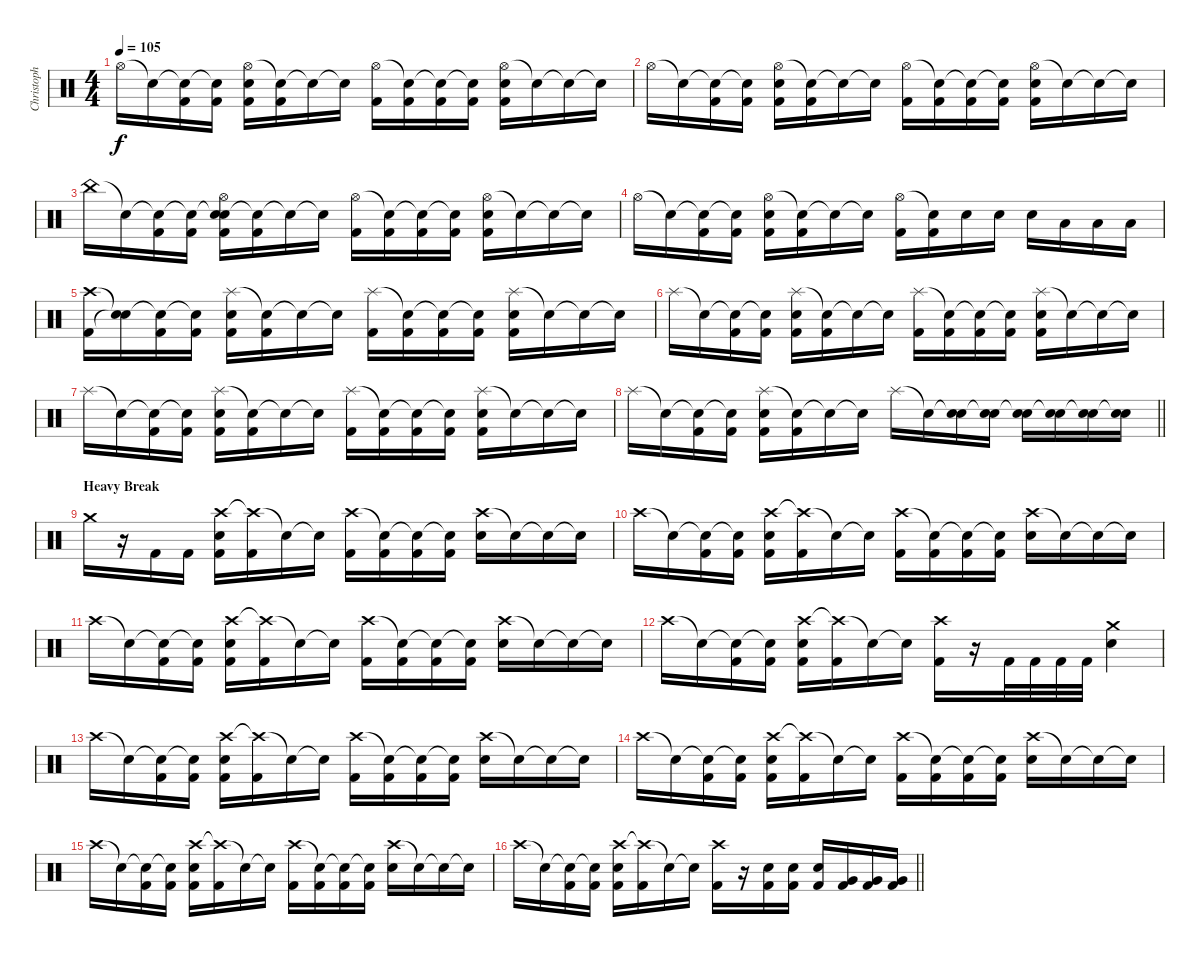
\track ("Christoph" "Christoph") {instrument percussion}
\staff {score}
\articulation defaults
\ts (4 4)
\tempo 105
\clef neutral
\ks c "Hi-Hat (open)".16{dy f} "Snare (hit)"{t}.16
("Snare (hit)"{t} "Kick (hit) 2").16 ("Snare (hit)"{t} "Kick (hit) 2").16 ("Hi-Hat (open)" "Snare (hit) 2" "Kick (hit) 2").16 ("Snare (hit)"{t} "Kick (hit) 2").16 "Snare (hit)"{t}.16 "Snare (hit)"{t}.16 ("Hi-Hat (open)" "Kick (hit) 2").16 ("Snare (hit)"{t} "Kick (hit) 2").16 ("Snare (hit)"{t} "Kick (hit) 2").16 ("Snare (hit)"{t} "Kick (hit) 2").16 ("Hi-Hat (open)" "Snare (hit) 2" "Kick (hit) 2").16 "Snare (hit)"{t}.16 "Snare (hit)"{t}.16 "Snare (hit)"{t}.16 |
"Hi-Hat (open)".16 "Snare (hit)"{t}.16 ("Snare (hit)"{t} "Kick (hit) 2").16 ("Snare (hit)"{t} "Kick (hit) 2").16 ("Hi-Hat (open)" "Snare (hit) 2" "Kick (hit) 2").16 ("Snare (hit)"{t} "Kick (hit) 2").16 "Snare (hit)"{t}.16 "Snare (hit)"{t}.16 ("Hi-Hat (open)" "Kick (hit) 2").16 ("Snare (hit)"{t} "Kick (hit) 2").16 ("Snare (hit)"{t} "Kick (hit) 2").16 ("Snare (hit)"{t} "Kick (hit) 2").16 ("Hi-Hat (open)" "Snare (hit) 2" "Kick (hit) 2").16 "Snare (hit)"{t}.16 "Snare (hit)"{t}.16 "Snare (hit)"{t}.16 |
"China (hit)".16 "Snare (hit)"{t}.16 ("Snare (hit)"{t} "Kick (hit) 2").16 ("Snare (hit)"{t} "Kick (hit) 2").16 ("Snare (hit)"{t} "Hi-Hat (open)" "Snare (hit) 2" "Kick (hit) 2").16 ("Snare (hit)"{t} "Kick (hit) 2").16 "Snare (hit)"{t}.16 "Snare (hit)"{t}.16 ("Hi-Hat (open)" "Kick (hit) 2").16 ("Snare (hit)"{t} "Kick (hit) 2").16 ("Snare (hit)"{t} "Kick (hit) 2").16 ("Snare (hit)"{t} "Kick (hit) 2").16 ("Hi-Hat (open)" "Snare (hit) 2" "Kick (hit) 2").16 "Snare (hit)"{t}.16 "Snare (hit)"{t}.16 "Snare (hit)"{t}.16 |
"Hi-Hat (open)".16 "Snare (hit)"{t}.16 ("Snare (hit)"{t} "Kick (hit) 2").16 ("Snare (hit)"{t} "Kick (hit) 2").16 ("Hi-Hat (open)" "Snare (hit) 2" "Kick (hit) 2").16 ("Snare (hit)"{t} "Kick (hit) 2").16 "Snare (hit)"{t}.16 "Snare (hit)"{t}.16 ("Hi-Hat (open)" "Kick (hit) 2").16 ("Snare (hit)"{t} "Kick (hit) 2").16 "Snare (hit) 2".16 "Snare (hit) 2".16 "Snare (hit) 2".16 "Low Tom (hit)".16 "Low Tom (hit)".16 "Low Floor Tom (hit)".16 |
("Crash high (hit)" "Kick (hit) 2").16 ("Snare (hit)"{t} "Snare (hit)"{t}).16 ("Snare (hit)"{t} "Kick (hit) 2").16 ("Snare (hit)"{t} "Kick (hit) 2").16 ("Splash (hit)" "Snare (hit) 2" "Kick (hit) 2").16 ("Snare (hit)"{t} "Kick (hit) 2").16 "Snare (hit)"{t}.16 "Snare (hit)"{t}.16 ("Splash (hit)" "Kick (hit) 2").16 ("Snare (hit)"{t} "Kick (hit) 2").16 ("Snare (hit)"{t} "Kick (hit) 2").16 ("Snare (hit)"{t} "Kick (hit) 2").16 ("Splash (hit)" "Snare (hit) 2" "Kick (hit) 2").16 "Snare (hit)"{t}.16 "Snare (hit)"{t}.16 "Snare (hit)"{t}.16 |
"Splash (hit)".16 "Snare (hit)"{t}.16 ("Snare (hit)"{t} "Kick (hit) 2").16 ("Snare (hit)"{t} "Kick (hit) 2").16 ("Splash (hit)" "Snare (hit) 2" "Kick (hit) 2").16 ("Snare (hit)"{t} "Kick (hit) 2").16 "Snare (hit)"{t}.16 "Snare (hit)"{t}.16 ("Splash (hit)" "Kick (hit) 2").16 ("Snare (hit)"{t} "Kick (hit) 2").16 ("Snare (hit)"{t} "Kick (hit) 2").16 ("Snare (hit)"{t} "Kick (hit) 2").16 ("Splash (hit)" "Snare (hit) 2" "Kick (hit) 2").16 "Snare (hit)"{t}.16 "Snare (hit)"{t}.16 "Snare (hit)"{t}.16 |
"Splash (hit)".16 "Snare (hit)"{t}.16 ("Snare (hit)"{t} "Kick (hit) 2").16 ("Snare (hit)"{t} "Kick (hit) 2").16 ("Splash (hit)" "Snare (hit) 2" "Kick (hit) 2").16 ("Snare (hit)"{t} "Kick (hit) 2").16 "Snare (hit)"{t}.16 "Snare (hit)"{t}.16 ("Splash (hit)" "Kick (hit) 2").16 ("Snare (hit)"{t} "Kick (hit) 2").16 ("Snare (hit)"{t} "Kick (hit) 2").16 ("Snare (hit)"{t} "Kick (hit) 2").16 ("Splash (hit)" "Snare (hit) 2" "Kick (hit) 2").16 "Snare (hit)"{t}.16 "Snare (hit)"{t}.16 "Snare (hit)"{t}.16 |
\barLineRight lightlight "Splash (hit)".16 "Snare (hit)"{t}.16
("Snare (hit)"{t} "Kick (hit) 2").16 ("Snare (hit)"{t} "Kick (hit) 2").16 ("Splash (hit)" "Snare (hit) 2" "Kick (hit) 2").16 ("Snare (hit)"{t} "Kick (hit) 2").16 "Snare (hit)"{t}.16 "Snare (hit)"{t}.16 "Splash (hit)".16 "Snare (hit)"{t}.16 ("Snare (hit)"{t} "Snare (hit) 2").16 ("Snare (hit)"{t} "Snare (hit) 2").16 ("Snare (hit)"{t} "Snare (hit) 2").16 ("Snare (hit)"{t} "Snare (hit) 2").16 ("Snare (hit)"{t} "Snare (hit) 2").16 ("Snare (hit)"{t} "Snare (hit) 2").16 |
\section ("" "Heavy Break")
"Crash medium (hit)".16 r.16 "Kick (hit) 2".16 "Kick (hit) 2".16 ("Crash high (hit)" "Snare (hit) 2" "Kick (hit) 2").16 ("Crash high (hit)"{t} "Kick (hit) 2").16 "Snare (hit)"{t}.16 "Snare (hit)"{t}.16 ("Crash high (hit)" "Kick (hit) 2").16 ("Snare (hit)"{t} "Kick (hit) 2").16 ("Snare (hit)"{t} "Kick (hit) 2").16 ("Snare (hit)"{t} "Kick (hit) 2").16 ("Crash high (hit)" "Snare (hit) 2").16 "Snare (hit)"{t}.16 "Snare (hit)"{t}.16 "Snare (hit)"{t}.16 |
"Crash high (hit)".16 "Snare (hit)"{t}.16 ("Snare (hit)"{t} "Kick (hit) 2").16 ("Snare (hit)"{t} "Kick (hit) 2").16 ("Crash high (hit)" "Snare (hit) 2" "Kick (hit) 2").16 ("Crash high (hit)"{t} "Kick (hit) 2").16 "Snare (hit)"{t}.16 "Snare (hit)"{t}.16 ("Crash high (hit)" "Kick (hit) 2").16 ("Snare (hit)"{t} "Kick (hit) 2").16 ("Snare (hit)"{t} "Kick (hit) 2").16 ("Snare (hit)"{t} "Kick (hit) 2").16 ("Crash high (hit)" "Snare (hit) 2").16 "Snare (hit)"{t}.16 "Snare (hit)"{t}.16 "Snare (hit)"{t}.16 |
"Crash high (hit)".16 "Snare (hit)"{t}.16 ("Snare (hit)"{t} "Kick (hit) 2").16 ("Snare (hit)"{t} "Kick (hit) 2").16 ("Crash high (hit)" "Snare (hit) 2" "Kick (hit) 2").16 ("Crash high (hit)"{t} "Kick (hit) 2").16 "Snare (hit)"{t}.16 "Snare (hit)"{t}.16 ("Crash high (hit)" "Kick (hit) 2").16 ("Snare (hit)"{t} "Kick (hit) 2").16 ("Snare (hit)"{t} "Kick (hit) 2").16 ("Snare (hit)"{t} "Kick (hit) 2").16 ("Crash high (hit)" "Snare (hit) 2").16 "Snare (hit)"{t}.16 "Snare (hit)"{t}.16 "Snare (hit)"{t}.16 |
"Crash high (hit)".16 "Snare (hit)"{t}.16 ("Snare (hit)"{t} "Kick (hit) 2").16 ("Snare (hit)"{t} "Kick (hit) 2").16 ("Crash high (hit)" "Snare (hit) 2" "Kick (hit) 2").16 ("Crash high (hit)"{t} "Kick (hit) 2").16 "Snare (hit)"{t}.16 "Snare (hit)"{t}.16 ("Crash high (hit)" "Kick (hit) 2").16 r.16 "Kick (hit) 2".32 "Kick (hit) 2".32 "Kick (hit) 2".32 "Kick (hit) 2".32 ("Crash medium (hit)" "Snare (hit) 2").4 |
"Crash high (hit)".16 "Snare (hit)"{t}.16 ("Snare (hit)"{t} "Kick (hit) 2").16 ("Snare (hit)"{t} "Kick (hit) 2").16 ("Crash high (hit)" "Snare (hit) 2" "Kick (hit) 2").16 ("Crash high (hit)"{t} "Kick (hit) 2").16 "Snare (hit)"{t}.16 "Snare (hit)"{t}.16 ("Crash high (hit)" "Kick (hit) 2").16 ("Snare (hit)"{t} "Kick (hit) 2").16 ("Snare (hit)"{t} "Kick (hit) 2").16 ("Snare (hit)"{t} "Kick (hit) 2").16 ("Crash high (hit)" "Snare (hit) 2").16 "Snare (hit)"{t}.16 "Snare (hit)"{t}.16 "Snare (hit)"{t}.16 |
"Crash high (hit)".16 "Snare (hit)"{t}.16 ("Snare (hit)"{t} "Kick (hit) 2").16 ("Snare (hit)"{t} "Kick (hit) 2").16 ("Crash high (hit)" "Snare (hit) 2" "Kick (hit) 2").16 ("Crash high (hit)"{t} "Kick (hit) 2").16 "Snare (hit)"{t}.16 "Snare (hit)"{t}.16 ("Crash high (hit)" "Kick (hit) 2").16 ("Snare (hit)"{t} "Kick (hit) 2").16 ("Snare (hit)"{t} "Kick (hit) 2").16 ("Snare (hit)"{t} "Kick (hit) 2").16 ("Crash high (hit)" "Snare (hit) 2").16 "Snare (hit)"{t}.16 "Snare (hit)"{t}.16 "Snare (hit)"{t}.16 |
"Crash high (hit)".16 "Snare (hit)"{t}.16 ("Snare (hit)"{t} "Kick (hit) 2").16 ("Snare (hit)"{t} "Kick (hit) 2").16 ("Crash high (hit)" "Snare (hit) 2" "Kick (hit) 2").16 ("Crash high (hit)"{t} "Kick (hit) 2").16 "Snare (hit)"{t}.16 "Snare (hit)"{t}.16 ("Crash high (hit)" "Kick (hit) 2").16 ("Snare (hit)"{t} "Kick (hit) 2").16 ("Snare (hit)"{t} "Kick (hit) 2").16 ("Snare (hit)"{t} "Kick (hit) 2").16 ("Crash high (hit)" "Snare (hit) 2").16 "Snare (hit)"{t}.16 "Snare (hit)"{t}.16 "Snare (hit)"{t}.16 |
\barLineRight lightlight "Crash high (hit)".16 "Snare (hit)"{t}.16
("Snare (hit)"{t} "Kick (hit) 2").16 ("Snare (hit)"{t} "Kick (hit) 2").16 ("Crash high (hit)" "Snare (hit) 2" "Kick (hit) 2").16 ("Crash high (hit)"{t} "Kick (hit) 2").16 "Snare (hit)"{t}.16 "Snare (hit)"{t}.16 ("Crash high (hit)" "Kick (hit) 2").16 r.16 ("Snare (hit) 2" "Kick (hit) 2").16 ("Snare (hit) 2" "Kick (hit) 2").16 ("Snare (hit) 2" "Kick (hit) 2").16 ("Very Low Tom (hit)" "Kick (hit) 2").16 ("Very Low Tom (hit)" "Kick (hit) 2").16 ("Very Low Tom (hit)" "Kick (hit) 2").16
